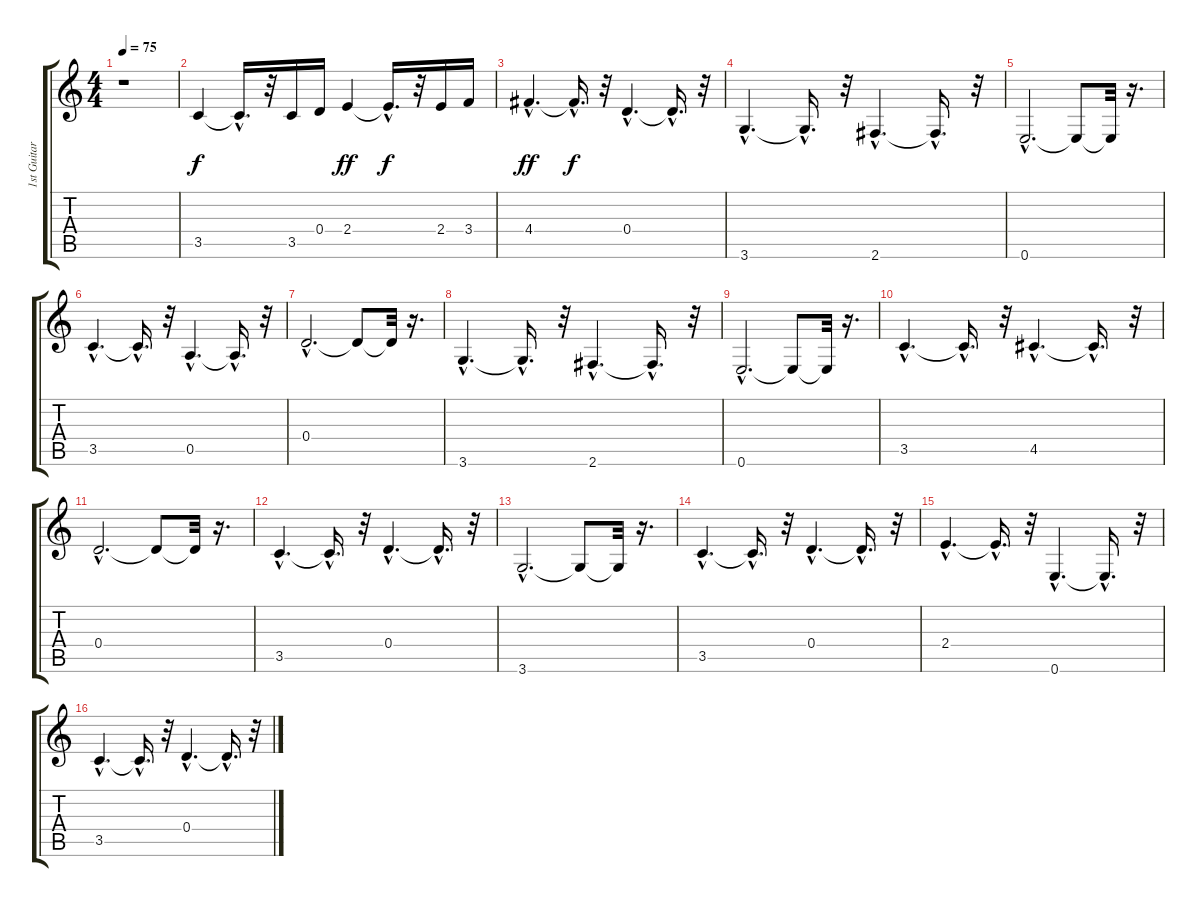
\track ("1st Guitar" "1st Guitar") {instrument acousticguitarsteel}
\staff {score tabs}
\tuning (E4 B3 G3 D3 A2 E2) {hide}
\ts (4 4)
\tempo 75
\clef g2
\ks c
r.1{dy f} |
3.5.4{volume 13} 3.5{hac t}.16{d} r.32 3.5.16 0.4.16 2.4.4{dy ff} 2.4{hac t}.16{d dy f} r.32 2.4.16 3.4.16 |
4.4{hac}.4{d dy ff} 4.4{hac t}.16{d dy f} r.32 0.4{hac}.4{d} 0.4{hac t}.16{d} r.32 |
3.6{hac}.4{d} 3.6{hac t}.16{d} r.32 2.6{hac}.4{d} 2.6{hac t}.16{d} r.32 |
0.6{hac}.2{d} 0.6{t}.8 0.6{t}.32 r.16{d} |
3.5{hac}.4{d} 3.5{hac t}.16{d} r.32 0.5{hac}.4{d} 0.5{hac t}.16{d} r.32 |
0.4{hac}.2{d} 0.4{t}.8 0.4{t}.32 r.16{d} |
3.6{hac}.4{d} 3.6{hac t}.16{d} r.32 2.6{hac}.4{d} 2.6{hac t}.16{d} r.32 |
0.6{hac}.2{d} 0.6{t}.8 0.6{t}.32 r.16{d} |
3.5{hac}.4{d} 3.5{hac t}.16{d} r.32 4.5{hac}.4{d} 4.5{hac t}.16{d} r.32 |
0.4{hac}.2{d} 0.4{t}.8 0.4{t}.32 r.16{d} |
3.5{hac}.4{d} 3.5{hac t}.16{d} r.32 0.4{hac}.4{d} 0.4{hac t}.16{d} r.32 |
3.6{hac}.2{d} 3.6{t}.8 3.6{t}.32 r.16{d} |
3.5{hac}.4{d} 3.5{hac t}.16{d} r.32 0.4{hac}.4{d} 0.4{hac t}.16{d} r.32 |
2.4{hac}.4{d} 2.4{hac t}.16{d} r.32 0.6{hac}.4{d} 0.6{hac t}.16{d} r.32 |
3.5{hac}.4{d} 3.5{hac t}.16{d} r.32 0.4{hac}.4{d} 0.4{hac t}.16{d} r.32
